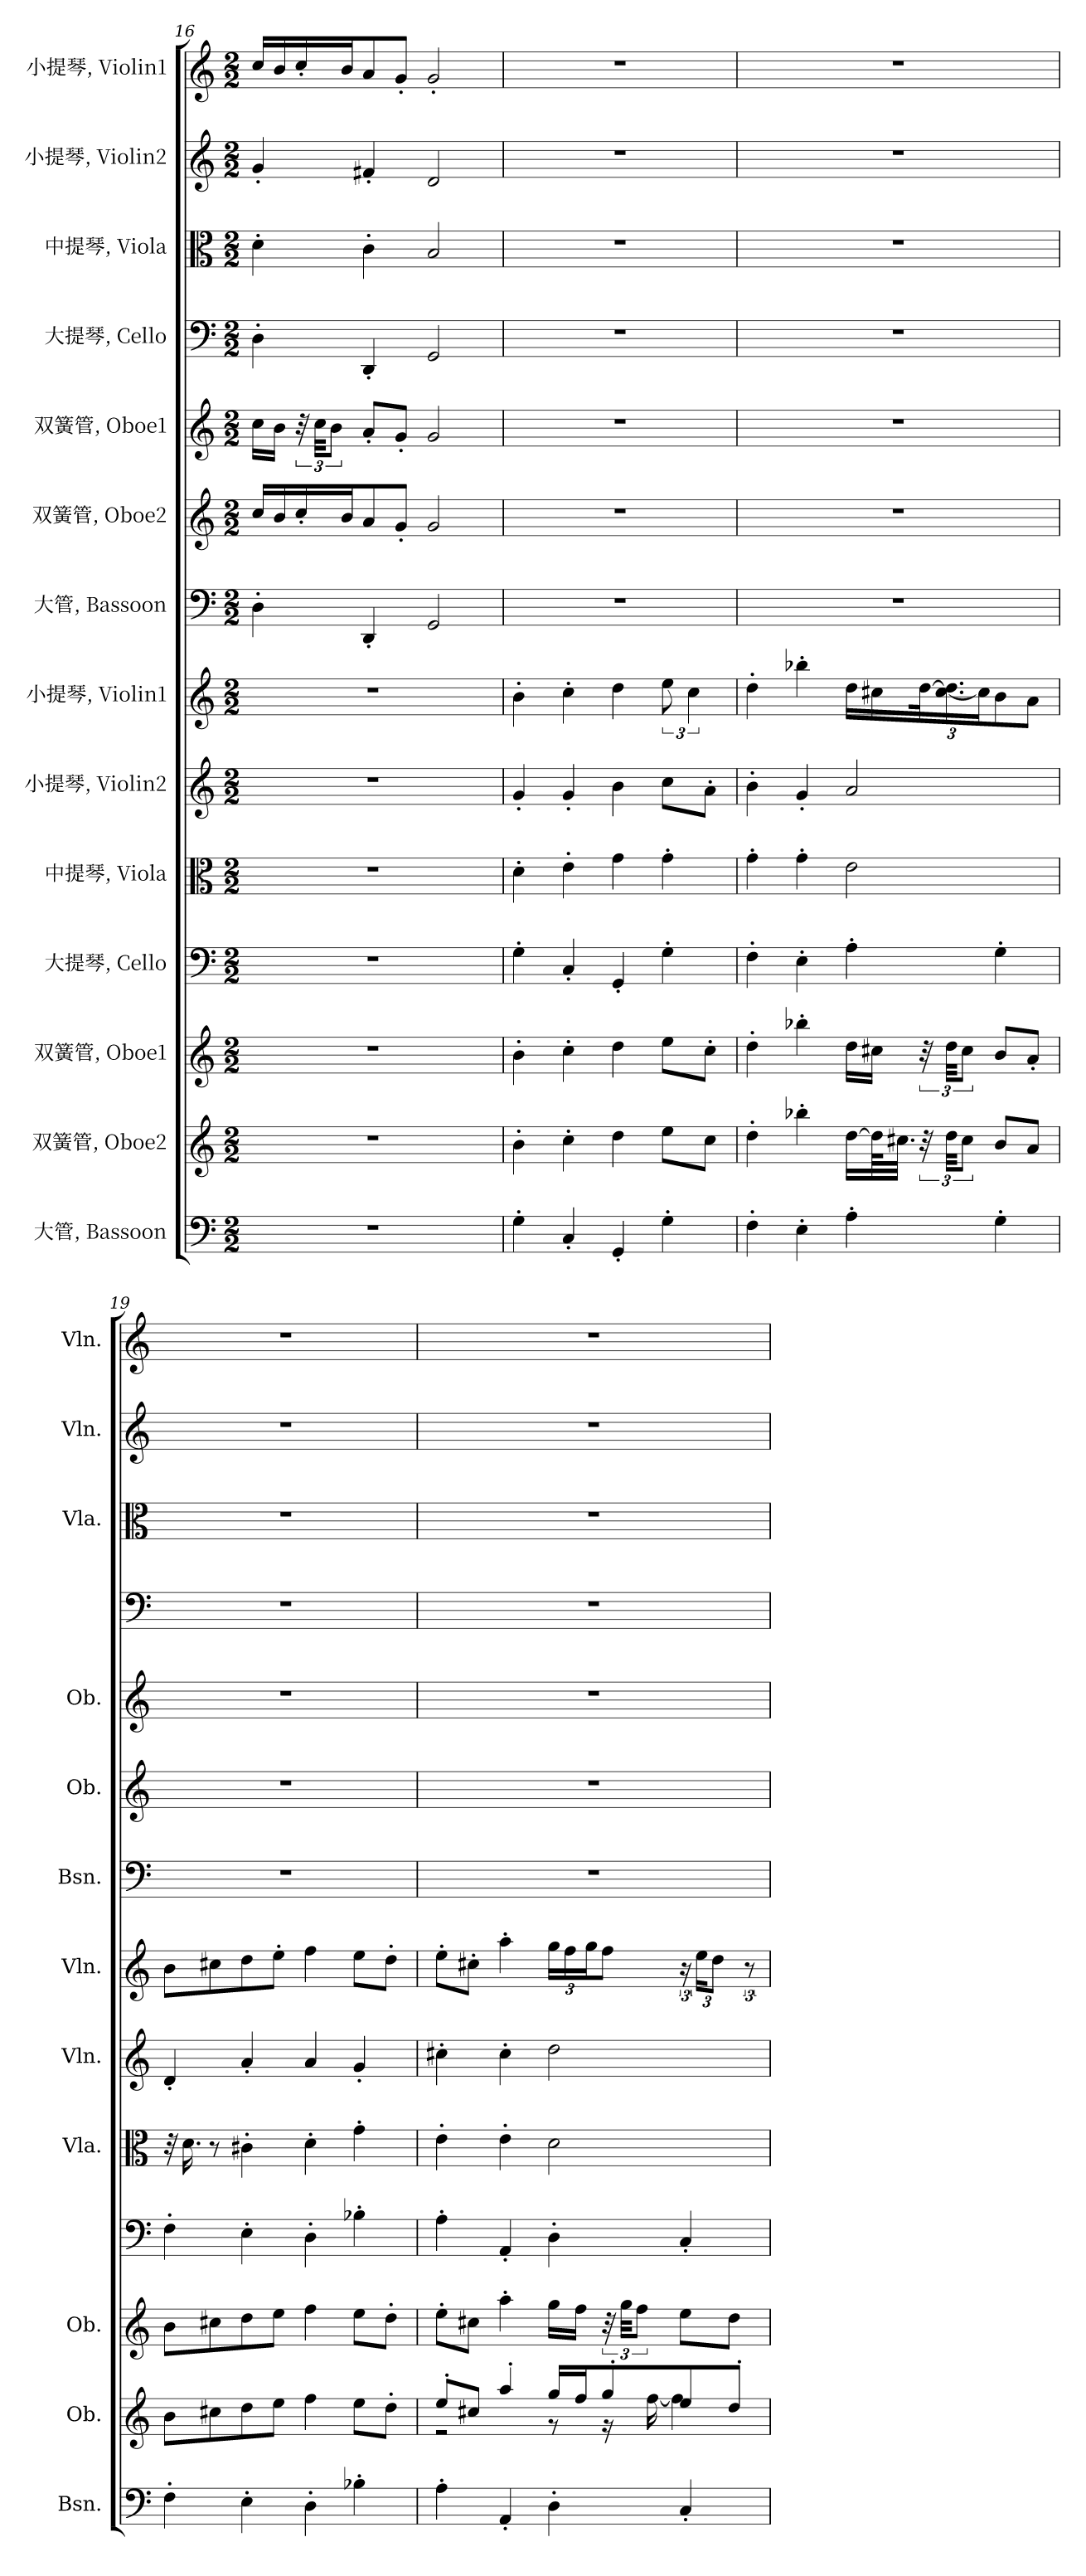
**kern	**kern	**kern	**kern	**kern	**kern	**kern	**kern	**kern	**kern	**kern	**kern	**kern	**kern
*part14	*part13	*part12	*part11	*part10	*part9	*part8	*part7	*part6	*part5	*part4	*part3	*part2	*part1
*staff14	*staff13	*staff12	*staff11	*staff10	*staff9	*staff8	*staff7	*staff6	*staff5	*staff4	*staff3	*staff2	*staff1
*I"大管, Bassoon	*I"双簧管, Oboe2	*I"双簧管, Oboe1	*I"大提琴, Cello	*I"中提琴, Viola	*I"小提琴, Violin2	*I"小提琴, Violin1	*I"大管, Bassoon	*I"双簧管, Oboe2	*I"双簧管, Oboe1	*I"大提琴, Cello	*I"中提琴, Viola	*I"小提琴, Violin2	*I"小提琴, Violin1
*I'Bsn.	*I'Ob.	*I'Ob.	*	*I'Vla.	*I'Vln.	*I'Vln.	*I'Bsn.	*I'Ob.	*I'Ob.	*	*I'Vla.	*I'Vln.	*I'Vln.
*clefF4	*clefG2	*clefG2	*clefF4	*clefC3	*clefG2	*clefG2	*clefF4	*clefG2	*clefG2	*clefF4	*clefC3	*clefG2	*clefG2
*k[]	*k[]	*k[]	*k[]	*k[]	*k[]	*k[]	*k[]	*k[]	*k[]	*k[]	*k[]	*k[]	*k[]
*M2/2	*M2/2	*M2/2	*M2/2	*M2/2	*M2/2	*M2/2	*M2/2	*M2/2	*M2/2	*M2/2	*M2/2	*M2/2	*M2/2
=16	=16	=16	=16	=16	=16	=16	=16	=16	=16	=16	=16	=16	=16
1r	1r	1r	1r	1r	1r	1r	4D'\	16cc/LL	16cc\LL	4D'\	4d'\	4g'/	16cc/LL
.	.	.	.	.	.	.	.	16b/	16b\JJ	.	.	.	16b/
.	.	.	.	.	.	.	.	16cc'/	48r	.	.	.	16cc'/
.	.	.	.	.	.	.	.	.	48cc\KKL	.	.	.	.
.	.	.	.	.	.	.	.	.	12b\J	.	.	.	.
.	.	.	.	.	.	.	.	16b/J	.	.	.	.	16b/J
.	.	.	.	.	.	.	4DD'/	8a/	8a'/L	4DD'/	4c'\	4f#X'/	8a/
.	.	.	.	.	.	.	.	8g'/J	8g'/J	.	.	.	8g'/J
.	.	.	.	.	.	.	2GG/	2g/	2g/	2GG/	2B/	2d/	2g'/
=17	=17	=17	=17	=17	=17	=17	=17	=17	=17	=17	=17	=17	=17
4G'\	4b'\	4b'\	4G'\	4d'\	4g'/	4b'\	1r	1r	1r	1r	1r	1r	1r
4C'/	4cc'\	4cc'\	4C'/	4e'\	4g'/	4cc'\	.	.	.	.	.	.	.
4GG'/	4dd\	4dd\	4GG'/	4g\	4b\	4dd\	.	.	.	.	.	.	.
4G'\	8ee\L	8ee\L	4G'\	4g'\	8cc\L	12ee\	.	.	.	.	.	.	.
.	.	.	.	.	.	6cc\	.	.	.	.	.	.	.
.	8cc\J	8cc'\J	.	.	8a'\J	.	.	.	.	.	.	.	.
!!LO:PB:g=z
=18	=18	=18	=18	=18	=18	=18	=18	=18	=18	=18	=18	=18	=18
4F'\	4dd'\	4dd'\	4F'\	4g'\	4b'\	4dd'\	1r	1r	1r	1r	1r	1r	1r
4E'\	4bb-X'\	4bb-X'\	4E'\	4g'\	4g'/	4bb-X'\	.	.	.	.	.	.	.
4A'\	[16dd\LL	16dd\LL	4A'\	2e\	2a/	16dd\LL	.	.	.	.	.	.	.
.	64dd\KL]	16cc#X\JJ	.	.	.	16cc#X\	.	.	.	.	.	.	.
.	32.cc#X\JJJ	.	.	.	.	.	.	.	.	.	.	.	.
*	*	*	*	*	*	*Xbrackettup	*	*	*	*	*	*	*
.	48r	48r	.	.	.	[48dd\K	.	.	.	.	.	.	.
.	48dd\KKL	48dd\KKL	.	.	.	[24.cc#\ 24.dd\]	.	.	.	.	.	.	.
.	12cc#\J	12cc#\J	.	.	.	.	.	.	.	.	.	.	.
.	.	.	.	.	.	24cc#\J]	.	.	.	.	.	.	.
4G'\	8b/L	8b/L	4G'\	.	.	8b\	.	.	.	.	.	.	.
.	8a/J	8a'/J	.	.	.	8a\J	.	.	.	.	.	.	.
=19	=19	=19	=19	=19	=19	=19	=19	=19	=19	=19	=19	=19	=19
4F'\	8b\L	8b\L	4F'\	32r	4d'/	8b\L	1r	1r	1r	1r	1r	1r	1r
.	.	.	.	16.d\	.	.	.	.	.	.	.	.	.
.	8cc#X\	8cc#X\	.	8r	.	8cc#X\	.	.	.	.	.	.	.
4E'\	8dd\	8dd\	4E'\	4c#X'\	4a'/	8dd\	.	.	.	.	.	.	.
.	8ee\J	8ee\J	.	.	.	8ee'\J	.	.	.	.	.	.	.
4D'\	4ff\	4ff\	4D'\	4d'\	4a/	4ff\	.	.	.	.	.	.	.
4B-X'\	8ee\L	8ee\L	4B-X'\	4g'\	4g'/	8ee\L	.	.	.	.	.	.	.
.	8dd'\J	8dd'\J	.	.	.	8dd'\J	.	.	.	.	.	.	.
=20	=20	=20	=20	=20	=20	=20	=20	=20	=20	=20	=20	=20	=20
*	*^	*	*	*	*	*	*	*	*	*	*	*	*
4A'\	8ee'/L	2r	8ee'\L	4A'\	4e'\	4cc#X'\	8ee'\L	1r	1r	1r	1r	1r	1r	1r
.	8cc#X/J	.	8cc#X\J	.	.	.	8cc#X'\J	.	.	.	.	.	.	.
4AA'/	4aa'/	.	4aa'\	4AA'/	4e'\	4cc#'\	4aa'\	.	.	.	.	.	.	.
4D'\	16gg/LL	8r	16gg\LL	4D'\	2d\	2dd\	24gg\LL	.	.	.	.	.	.	.
.	.	.	.	.	.	.	24ff\	.	.	.	.	.	.	.
.	16ff/J	.	16ff\JJ	.	.	.	.	.	.	.	.	.	.	.
.	.	.	.	.	.	.	24gg\J	.	.	.	.	.	.	.
.	8gg'/	16r	48r	.	.	.	8ff\J	.	.	.	.	.	.	.
.	.	.	48gg\KKL	.	.	.	.	.	.	.	.	.	.	.
.	.	.	12ff\J	.	.	.	.	.	.	.	.	.	.	.
.	.	[16ff\	.	.	.	.	.	.	.	.	.	.	.	.
*	*	*	*	*	*	*	*brackettup	*	*	*	*	*	*	*
4C'/	8ee/	4ff\]	8ee\L	4C'/	.	.	24r	.	.	.	.	.	.	.
.	.	.	.	.	.	.	24ee\KL	.	.	.	.	.	.	.
.	.	.	.	.	.	.	12dd\J	.	.	.	.	.	.	.
.	8dd'/J	.	8dd\J	.	.	.	.	.	.	.	.	.	.	.
.	.	.	.	.	.	.	12r	.	.	.	.	.	.	.
*	*v	*v	*	*	*	*	*	*	*	*	*	*	*	*
=	=	=	=	=	=	=	=	=	=	=	=	=	=
*-	*-	*-	*-	*-	*-	*-	*-	*-	*-	*-	*-	*-	*-
